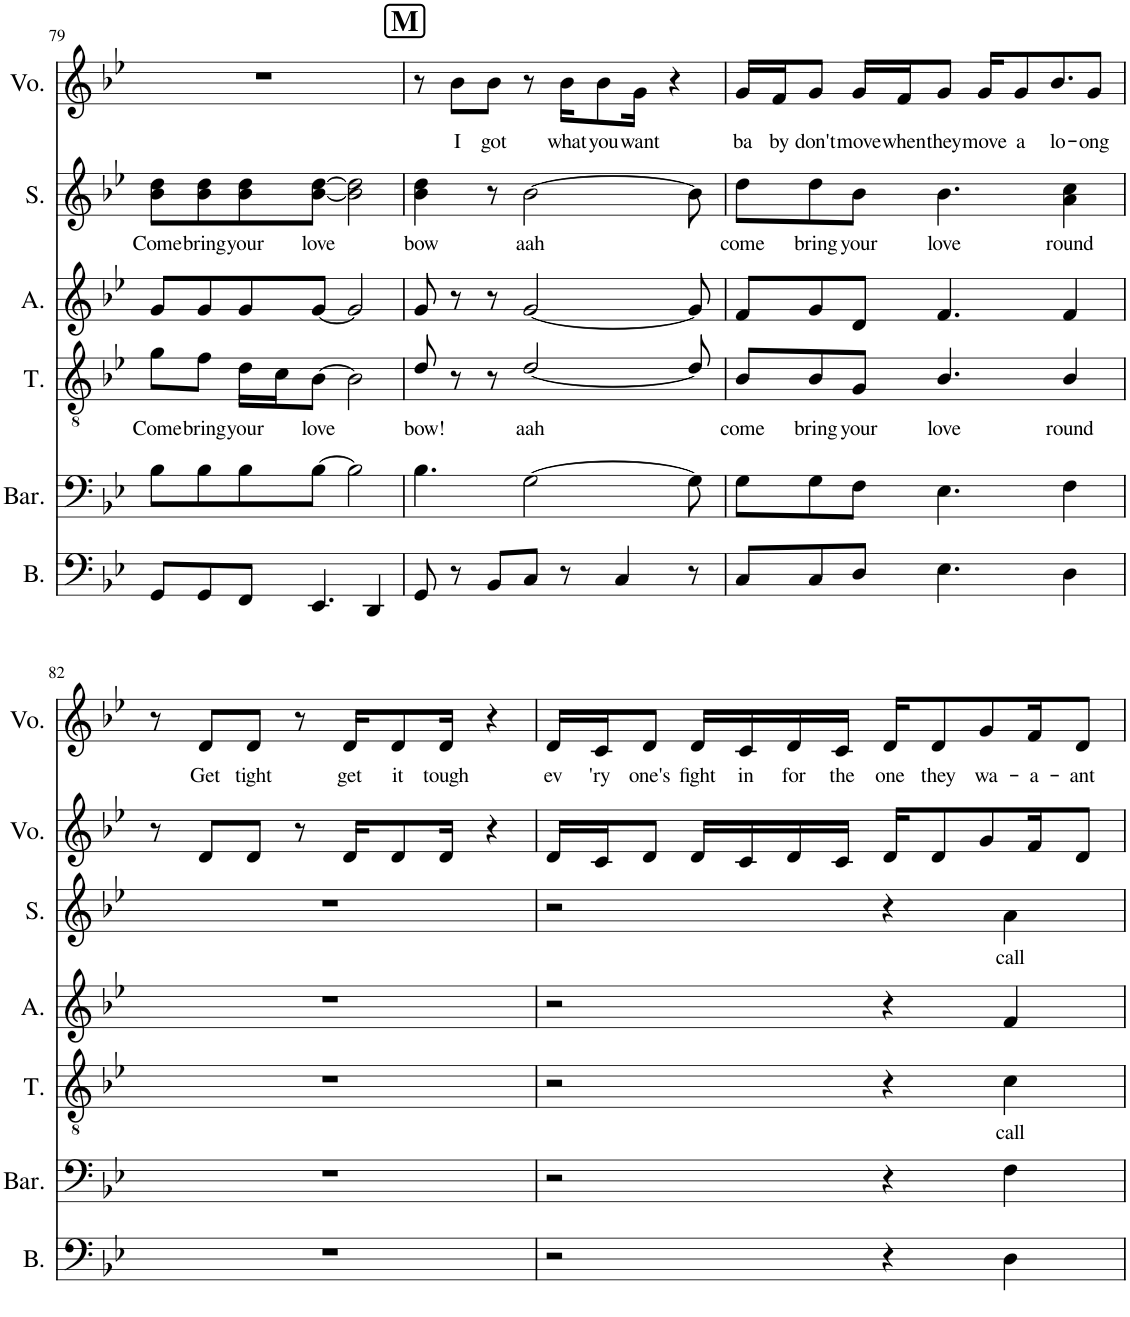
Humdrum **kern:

**kern	**kern	**kern	**text	**kern	**kern	**text	**kern	**kern	**text
*part7	*part6	*part5	*part5	*part4	*part3	*part3	*part2	*part1	*part1
*staff7	*staff6	*staff5	*staff5	*staff4	*staff3	*staff3	*staff2	*staff1	*staff1
*I"Bass	*I"Baritone	*I"Tenor	*	*I"Alto	*I"Soprano	*	*I"Voice	*I"Voice	*
*I'B.	*I'Bar.	*I'T.	*	*I'A.	*I'S.	*	*I'Vo.	*I'Vo.	*
!!LO:PB:g=z
*clefF4	*clefF4	*clefGv2	*	*clefG2	*clefG2	*	*clefG2	*clefG2	*
*k[b-e-]	*k[b-e-]	*k[b-e-]	*	*k[b-e-]	*k[b-e-]	*	*k[b-e-]	*k[b-e-]	*
*B-:	*B-:	*B-:	*	*B-:	*B-:	*	*B-:	*B-:	*
*M4/4	*M4/4	*M4/4	*	*M4/4	*M4/4	*	*M4/4	*M4/4	*
=79	=79	=79	=79	=79	=79	=79	=79	=79	=79
!	!	!	!LO:LY:b	!	!	!LO:LY:b	!	!	!
8GG/L	8B-\L	8g\L	Come	8g/L	8b-\ 8dd\L	Come	1r	1r	.
!	!	!	!LO:LY:b	!	!	!LO:LY:b	!	!	!
8GG/	8B-\	8f\J	bring	8g/	8b-\ 8dd\	bring	.	.	.
!	!	!	!LO:LY:b	!	!	!LO:LY:b	!	!	!
8FF/J	8B-\	16d\LL	your	8g/	8b-\ 8dd\	your	.	.	.
.	.	16c\J	.	.	.	.	.	.	.
!	!	!	!LO:LY:b	!	!	!LO:LY:b	!	!	!
4.EE-/	[8B-\J	[8B-\J	love	[8g/J	[8b-\ [8dd\J	love	.	.	.
.	2B-\]	2B-\]	.	2g/]	2b-\] 2dd\]	.	.	.	.
4DD/	.	.	.	.	.	.	.	.	.
!!LO:REH:place=s1:a:B:cj:fs=14:t=M
=80	=80	=80	=80	=80	=80	=80	=80	=80	=80
!	!	!	!LO:LY:b	!	!	!LO:LY:b	!	!	!
8GG/	4.B-\	8d/	bow!	8g/	4b-\ 4dd\	bow	1r	8r	.
!	!	!	!	!	!	!	!	!	!LO:LY:b
8r	.	8r	.	8r	.	.	.	8b-\L	I
!	!	!	!	!	!	!	!	!	!LO:LY:b
8BB-/L	.	8r	.	8r	8r	.	.	8b-\J	got
!	!	!	!LO:LY:b	!	!	!LO:LY:b	!	!	!
8C/J	[2G\	[2d/	aah	[2g/	[2b-\	aah	.	8r	.
!	!	!	!	!	!	!	!	!	!LO:LY:b
8r	.	.	.	.	.	.	.	16b-\KL	what
!	!	!	!	!	!	!	!	!	!LO:LY:b
.	.	.	.	.	.	.	.	8b-\	you
4C/	.	.	.	.	.	.	.	.	.
!	!	!	!	!	!	!	!	!	!LO:LY:b
.	.	.	.	.	.	.	.	16g\Jk	want
.	.	.	.	.	.	.	.	4r	.
8r	8G\]	8d/]	.	8g/]	8b-\]	.	.	.	.
=81	=81	=81	=81	=81	=81	=81	=81	=81	=81
!	!	!	!LO:LY:b	!	!	!LO:LY:b	!	!	!LO:LY:b
8C/L	8G\L	8B-/L	come	8f/L	8dd\L	come	1r	16g/LL	ba
!	!	!	!	!	!	!	!	!	!LO:LY:b
.	.	.	.	.	.	.	.	16f/J	by
!	!	!	!LO:LY:b	!	!	!LO:LY:b	!	!	!LO:LY:b
8C/	8G\	8B-/	bring	8g/	8dd\	bring	.	8g/J	don't
!	!	!	!LO:LY:b	!	!	!LO:LY:b	!	!	!LO:LY:b
8D/J	8F\J	8G/J	your	8d/J	8b-\J	your	.	16g/LL	move
!	!	!	!	!	!	!	!	!	!LO:LY:b
.	.	.	.	.	.	.	.	16f/J	when
!	!	!	!LO:LY:b	!	!	!LO:LY:b	!	!	!LO:LY:b
4.E-\	4.E-\	4.B-/	love	4.f/	4.b-\	love	.	8g/J	they
!	!	!	!	!	!	!	!	!	!LO:LY:b
.	.	.	.	.	.	.	.	16g/KL	move
!	!	!	!	!	!	!	!	!	!LO:LY:b
.	.	.	.	.	.	.	.	8g/	a
!	!	!	!	!	!	!	!	!	!LO:LY:b
.	.	.	.	.	.	.	.	8.b-/	lo-
!	!	!	!LO:LY:b	!	!	!LO:LY:b	!	!	!
4D\	4F\	4B-/	round	4f/	4a\ 4cc\	round	.	.	.
!	!	!	!	!	!	!	!	!	!LO:LY:b
.	.	.	.	.	.	.	.	8g/J	-ong
!!LO:LB:g=z
=82	=82	=82	=82	=82	=82	=82	=82	=82	=82
1r	1r	1r	.	1r	1r	.	8r	8r	.
!	!	!	!	!	!	!	!	!	!LO:LY:b
.	.	.	.	.	.	.	8d/L	8d/L	Get
!	!	!	!	!	!	!	!	!	!LO:LY:b
.	.	.	.	.	.	.	8d/J	8d/J	tight
.	.	.	.	.	.	.	8r	8r	.
!	!	!	!	!	!	!	!	!	!LO:LY:b
.	.	.	.	.	.	.	16d/KL	16d/KL	get
!	!	!	!	!	!	!	!	!	!LO:LY:b
.	.	.	.	.	.	.	8d/	8d/	it
!	!	!	!	!	!	!	!	!	!LO:LY:b
.	.	.	.	.	.	.	16d/Jk	16d/Jk	tough
.	.	.	.	.	.	.	4r	4r	.
=83	=83	=83	=83	=83	=83	=83	=83	=83	=83
!	!	!	!	!	!	!	!	!	!LO:LY:b
2r	2r	2r	.	2r	2r	.	16d/LL	16d/LL	ev
!	!	!	!	!	!	!	!	!	!LO:LY:b
.	.	.	.	.	.	.	16c/J	16c/J	'ry
!	!	!	!	!	!	!	!	!	!LO:LY:b
.	.	.	.	.	.	.	8d/J	8d/J	one's
!	!	!	!	!	!	!	!	!	!LO:LY:b
.	.	.	.	.	.	.	16d/LL	16d/LL	fight
!	!	!	!	!	!	!	!	!	!LO:LY:b
.	.	.	.	.	.	.	16c/	16c/	in
!	!	!	!	!	!	!	!	!	!LO:LY:b
.	.	.	.	.	.	.	16d/	16d/	for
!	!	!	!	!	!	!	!	!	!LO:LY:b
.	.	.	.	.	.	.	16c/JJ	16c/JJ	the
!	!	!	!	!	!	!	!	!	!LO:LY:b
4r	4r	4r	.	4r	4r	.	16d/KL	16d/KL	one
!	!	!	!	!	!	!	!	!	!LO:LY:b
.	.	.	.	.	.	.	8d/	8d/	they
!	!	!	!	!	!	!	!	!	!LO:LY:b
.	.	.	.	.	.	.	8g/	8g/	wa-
!	!	!	!LO:LY:b	!	!	!LO:LY:b	!	!	!
4D\	4F\	4c\	call	4f/	4a\	call	.	.	.
!	!	!	!	!	!	!	!	!	!LO:LY:b
.	.	.	.	.	.	.	16f/K	16f/K	-a-
!	!	!	!	!	!	!	!	!	!LO:LY:b
.	.	.	.	.	.	.	8d/J	8d/J	-ant
=	=	=	=	=	=	=	=	=	=
*-	*-	*-	*-	*-	*-	*-	*-	*-	*-
